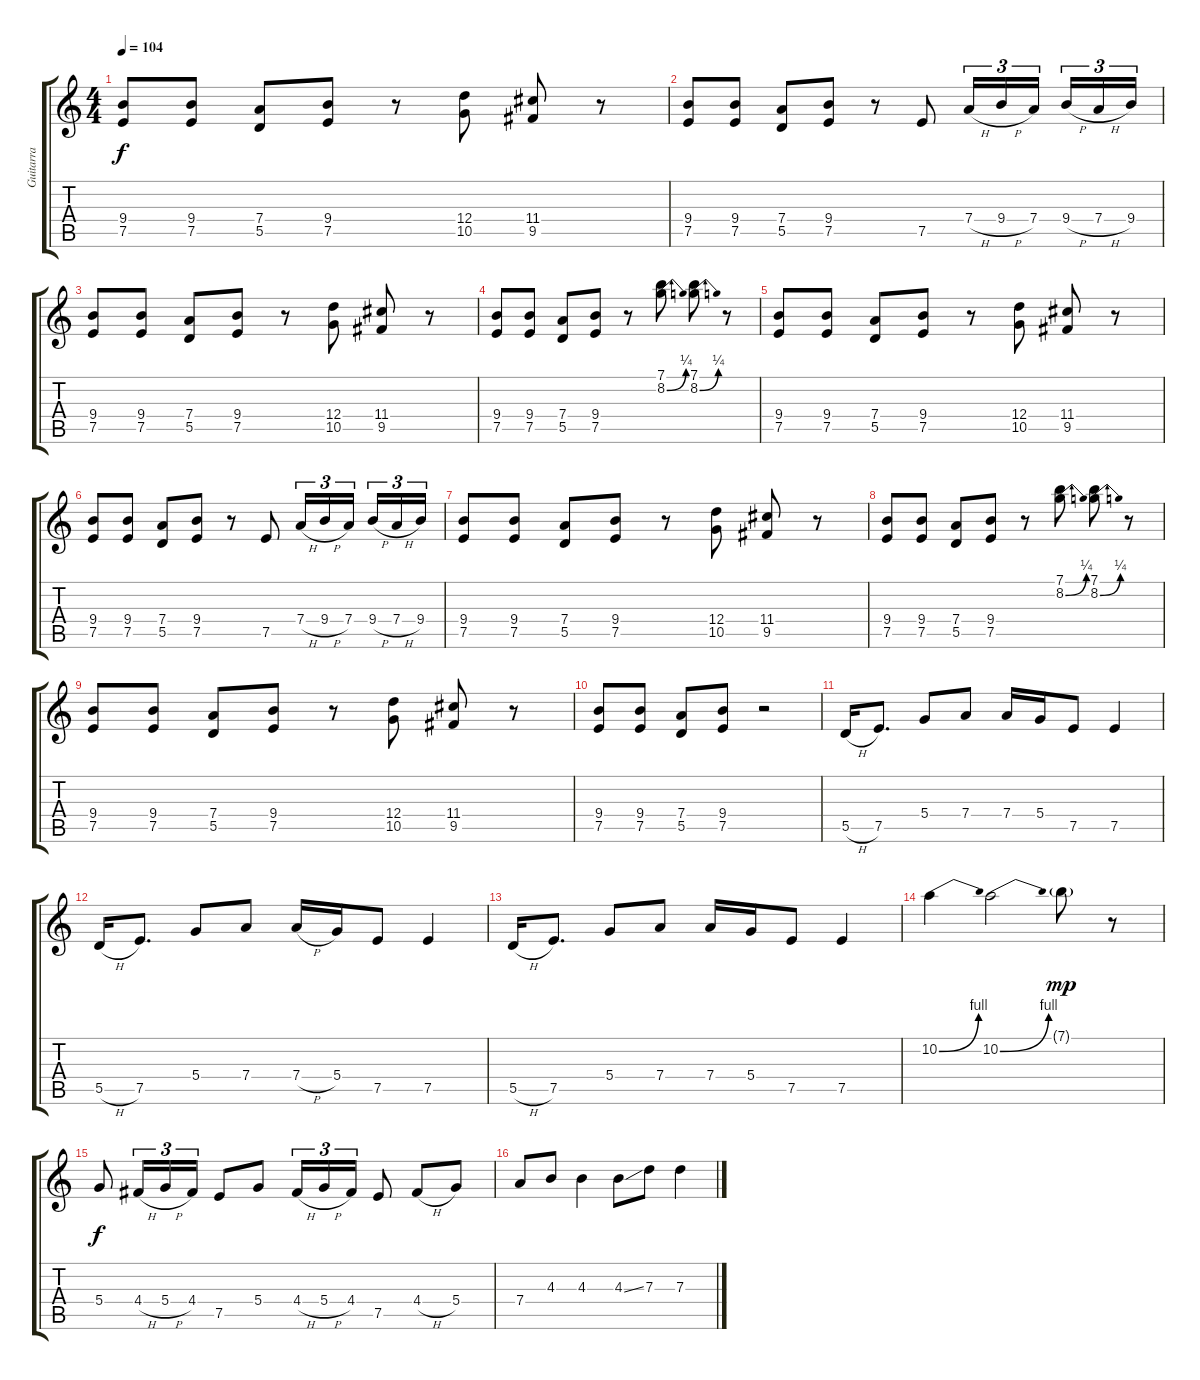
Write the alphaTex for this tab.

\track ("Guitarra" "Guitarra") {instrument overdrivenguitar}
\staff {score tabs}
\tuning (E4 B3 G3 D3 A2 E2) {hide}
\ts (4 4)
\tempo 104
\clef g2
\ks c
(9.4 7.5).8{dy f} (9.4 7.5).8 (7.4 5.5).8 (9.4 7.5).8 r.8 (12.4 10.5).8 (11.4 9.5).8 r.8 |
(9.4 7.5).8 (9.4 7.5).8 (7.4 5.5).8 (9.4 7.5).8 r.8 7.5.8 7.4{h}.16{tu (3 2)} 9.4{h}.16{tu (3 2)} 7.4.16{tu (3 2) beam splitsecondary} 9.4{h}.16{tu (3 2)} 7.4{h}.16{tu (3 2)} 9.4.16{tu (3 2)} |
(9.4 7.5).8 (9.4 7.5).8 (7.4 5.5).8 (9.4 7.5).8 r.8 (12.4 10.5).8 (11.4 9.5).8 r.8 |
(9.4 7.5).8 (9.4 7.5).8 (7.4 5.5).8 (9.4 7.5).8 r.8 (7.1 8.2{be (bend 0 0 60 1)}).8 (7.1 8.2{be (bend 0 0 60 1)}).8 r.8 |
(9.4 7.5).8 (9.4 7.5).8 (7.4 5.5).8 (9.4 7.5).8 r.8 (12.4 10.5).8 (11.4 9.5).8 r.8 |
(9.4 7.5).8 (9.4 7.5).8 (7.4 5.5).8 (9.4 7.5).8 r.8 7.5.8 7.4{h}.16{tu (3 2)} 9.4{h}.16{tu (3 2)} 7.4.16{tu (3 2) beam splitsecondary} 9.4{h}.16{tu (3 2)} 7.4{h}.16{tu (3 2)} 9.4.16{tu (3 2)} |
(9.4 7.5).8 (9.4 7.5).8 (7.4 5.5).8 (9.4 7.5).8 r.8 (12.4 10.5).8 (11.4 9.5).8 r.8 |
(9.4 7.5).8 (9.4 7.5).8 (7.4 5.5).8 (9.4 7.5).8 r.8 (7.1 8.2{be (bend 0 0 60 1)}).8 (7.1 8.2{be (bend 0 0 60 1)}).8 r.8 |
(9.4 7.5).8 (9.4 7.5).8 (7.4 5.5).8 (9.4 7.5).8 r.8 (12.4 10.5).8 (11.4 9.5).8 r.8 |
(9.4 7.5).8 (9.4 7.5).8 (7.4 5.5).8 (9.4 7.5).8 r.2 |
5.5{h}.16 7.5.8{d} 5.4.8 7.4.8 7.4.16 5.4.16 7.5.8 7.5.4 |
5.5{h}.16 7.5.8{d} 5.4.8 7.4.8 7.4{h}.16 5.4.16 7.5.8 7.5.4 |
5.5{h}.16 7.5.8{d} 5.4.8 7.4.8 7.4.16 5.4.16 7.5.8 7.5.4 |
10.2{be (bend 0 0 60 4)}.4 10.2{be (bend 0 0 60 4)}.2 7.1{g}.8{dy mp} r.8 |
5.4.8{dy f} 4.4{h}.16{tu (3 2)} 5.4{h}.16{tu (3 2)} 4.4.16{tu (3 2)} 7.5.8 5.4.8 4.4{h}.16{tu (3 2)} 5.4{h}.16{tu (3 2)} 4.4.16{tu (3 2)} 7.5.8 4.4{h}.8 5.4.8 |
7.4.8 4.3.8 4.3.4 4.3{ss}.8 7.3.8 7.3.4
